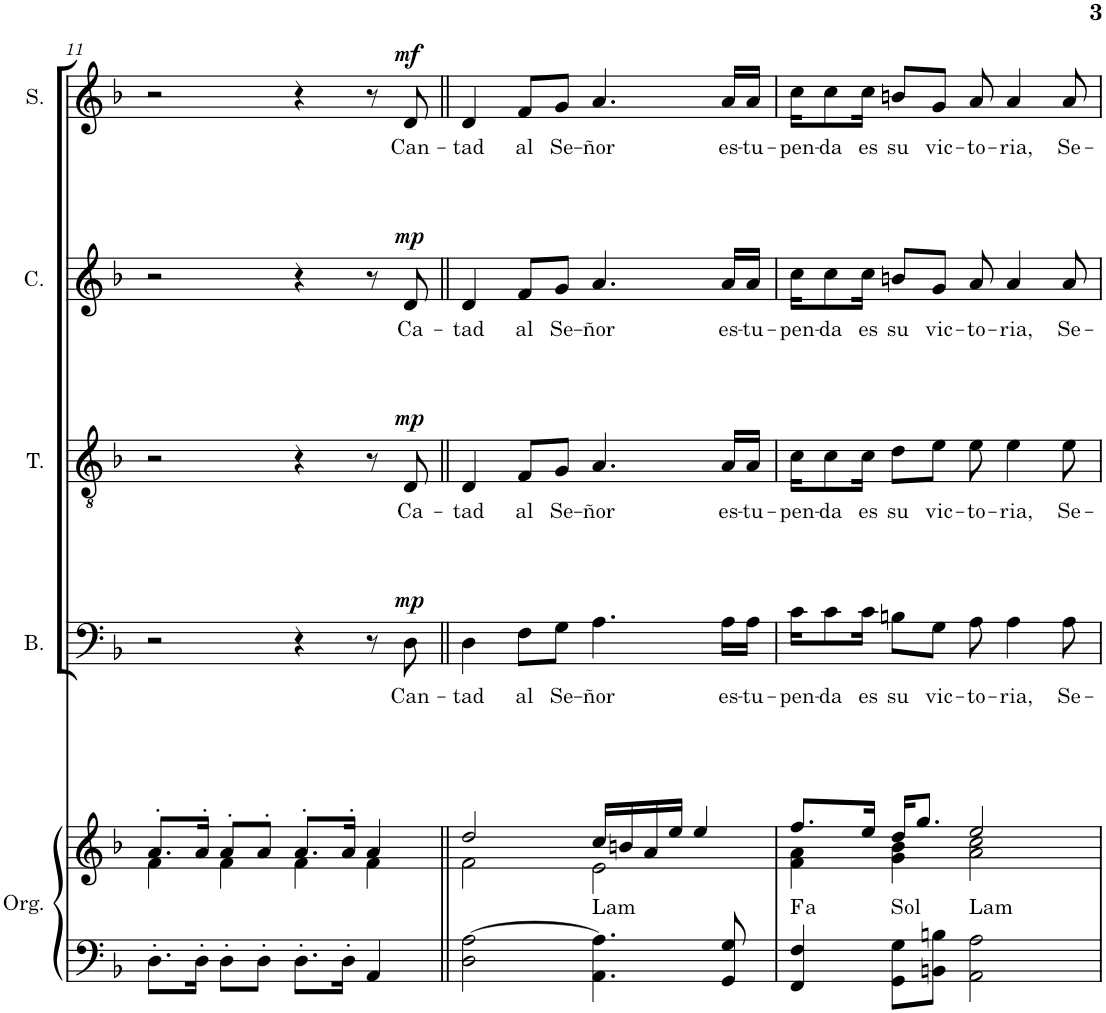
**kern	**kern	**harte	**kern	**text	**dynam	**kern	**text	**dynam	**kern	**text	**dynam	**kern	**text	**dynam
*part5	*part5	*part5	*part4	*part4	*part4	*part3	*part3	*part3	*part2	*part2	*part2	*part1	*part1	*part1
*staff6	*staff5	*	*staff4	*staff4	*staff4	*staff3	*staff3	*staff3	*staff2	*staff2	*staff2	*staff1	*staff1	*staff1
*I"Órgano	*	*	*I"Bajo	*	*	*I"Tenor	*	*	*I"Contralto	*	*	*I"Soprano	*	*
*	*	*	*I'B.	*	*	*I'T.	*	*	*I'C.	*	*	*I'S.	*	*
!!LO:PB:g=z
*clefF4	*clefG2	*	*clefF4	*	*	*clefGv2	*	*	*clefG2	*	*	*clefG2	*	*
*k[b-]	*k[b-]	*	*k[b-]	*	*	*k[b-]	*	*	*k[b-]	*	*	*k[b-]	*	*
*M4/4	*M4/4	*	*M4/4	*	*	*M4/4	*	*	*M4/4	*	*	*M4/4	*	*
*met(c)	*met(c)	*	*met(c)	*	*	*met(c)	*	*	*met(c)	*	*	*met(c)	*	*
=11	=11	=11	=11	=11	=11	=11	=11	=11	=11	=11	=11	=11	=11	=11
*	*^	*	*	*	*	*	*	*	*	*	*	*	*	*
8.D'\L	8.a'/L	4f\	.	2r	.	.	2r	.	.	2r	.	.	2r	.	.
16D'\Jk	16a'/Jk	.	.	.	.	.	.	.	.	.	.	.	.	.	.
8D'\L	8a'/L	4f\	.	.	.	.	.	.	.	.	.	.	.	.	.
8D'\J	8a'/J	.	.	.	.	.	.	.	.	.	.	.	.	.	.
8.D'\L	8.a'/L	4f\	.	4r	.	.	4r	.	.	4r	.	.	4r	.	.
16D'\Jk	16a'/Jk	.	.	.	.	.	.	.	.	.	.	.	.	.	.
4AA/	4a/	4f\	.	8r	.	.	8r	.	.	8r	.	.	8r	.	.
!	!	!	!	!	!LO:LY:b	!LO:DY:a	!	!LO:LY:b	!LO:DY:a	!	!LO:LY:b	!LO:DY:a	!	!LO:LY:b	!LO:DY:a
.	.	.	.	8D\	Can-	mp	8D/	Ca-	mp	8d/	Ca-	mp	8d/	Can-	mf
=12||	=12||	=12||	=12||	=12||	=12||	=12||	=12||	=12||	=12||	=12||	=12||	=12||	=12||	=12||	=12||
!	!	!	!	!	!LO:LY:b	!	!	!LO:LY:b	!	!	!LO:LY:b	!	!	!LO:LY:b	!
2D\ [2A\	2dd/	2f\	.	4D\	-tad	.	4D/	-tad	.	4d/	-tad	.	4d/	-tad	.
!	!	!	!	!	!LO:LY:b	!	!	!LO:LY:b	!	!	!LO:LY:b	!	!	!LO:LY:b	!
.	.	.	.	8F\L	al	.	8F/L	al	.	8f/L	al	.	8f/L	al	.
!	!	!	!	!	!LO:LY:b	!	!	!LO:LY:b	!	!	!LO:LY:b	!	!	!LO:LY:b	!
.	.	.	.	8G\J	Se-	.	8G/J	Se-	.	8g/J	Se-	.	8g/J	Se-	.
!	!	!	!LO:H:kt=Lam	!	!LO:LY:b	!	!	!LO:LY:b	!	!	!LO:LY:b	!	!	!LO:LY:b	!
4.AA\ 4.A\]	16cc/LL	2e\	N	4.A\	-ñor	.	4.A/	-ñor	.	4.a/	-ñor	.	4.a/	-ñor	.
.	16bn/	.	.	.	.	.	.	.	.	.	.	.	.	.	.
.	16a/	.	.	.	.	.	.	.	.	.	.	.	.	.	.
.	16ee/JJ	.	.	.	.	.	.	.	.	.	.	.	.	.	.
.	4ee/	.	.	.	.	.	.	.	.	.	.	.	.	.	.
!	!	!	!	!	!LO:LY:b	!	!	!LO:LY:b	!	!	!LO:LY:b	!	!	!LO:LY:b	!
8GG/ 8G/	.	.	.	16A\LL	es-	.	16A/LL	es-	.	16a/LL	es-	.	16a/LL	es-	.
!	!	!	!	!	!LO:LY:b	!	!	!LO:LY:b	!	!	!LO:LY:b	!	!	!LO:LY:b	!
.	.	.	.	16A\JJ	-tu-	.	16A/JJ	-tu-	.	16a/JJ	-tu-	.	16a/JJ	-tu-	.
=13	=13	=13	=13	=13	=13	=13	=13	=13	=13	=13	=13	=13	=13	=13	=13
!	!	!	!LO:H:kt=a	!	!LO:LY:b	!	!	!LO:LY:b	!	!	!LO:LY:b	!	!	!LO:LY:b	!
4FF/ 4F/	8.ff/L	4f\ 4a\	.	16c\KL	-pen-	.	16c\KL	-pen-	.	16cc\KL	-pen-	.	16cc\KL	-pen-	.
!	!	!	!	!	!LO:LY:b	!	!	!LO:LY:b	!	!	!LO:LY:b	!	!	!LO:LY:b	!
.	.	.	.	8c\	-da	.	8c\	-da	.	8cc\	-da	.	8cc\	-da	.
!	!	!	!	!	!LO:LY:b	!	!	!LO:LY:b	!	!	!LO:LY:b	!	!	!LO:LY:b	!
.	16ee/Jk	.	.	16c\Jk	es	.	16c\Jk	es	.	16cc\Jk	es	.	16cc\Jk	es	.
!	!	!	!LO:H:kt=Sol	!	!LO:LY:b	!	!	!LO:LY:b	!	!	!LO:LY:b	!	!	!LO:LY:b	!
8GG\ 8G\L	16dd/KL	4g\ 4b-\	N	8Bn\L	su	.	8d\L	su	.	8bn/L	su	.	8bn/L	su	.
.	8.gg/J	.	.	.	.	.	.	.	.	.	.	.	.	.	.
!	!	!	!	!	!LO:LY:b	!	!	!LO:LY:b	!	!	!LO:LY:b	!	!	!LO:LY:b	!
8BBn\ 8Bn\J	.	.	.	8G\J	vic-	.	8e\J	vic-	.	8g/J	vic-	.	8g/J	vic-	.
!	!	!	!LO:H:kt=Lam	!	!LO:LY:b	!	!	!LO:LY:b	!	!	!LO:LY:b	!	!	!LO:LY:b	!
2AA\ 2A\	2ee/	2a\ 2cc\	N	8A\	-to-	.	8e\	-to-	.	8a/	-to-	.	8a/	-to-	.
!	!	!	!	!	!LO:LY:b	!	!	!LO:LY:b	!	!	!LO:LY:b	!	!	!LO:LY:b	!
.	.	.	.	4A\	-ria,	.	4e\	-ria,	.	4a/	-ria,	.	4a/	-ria,	.
!	!	!	!	!	!LO:LY:b	!	!	!LO:LY:b	!	!	!LO:LY:b	!	!	!LO:LY:b	!
.	.	.	.	8A\	Se-	.	8e\	Se-	.	8a/	Se-	.	8a/	Se-	.
*	*v	*v	*	*	*	*	*	*	*	*	*	*	*	*	*
=	=	=	=	=	=	=	=	=	=	=	=	=	=	=
*-	*-	*-	*-	*-	*-	*-	*-	*-	*-	*-	*-	*-	*-	*-
